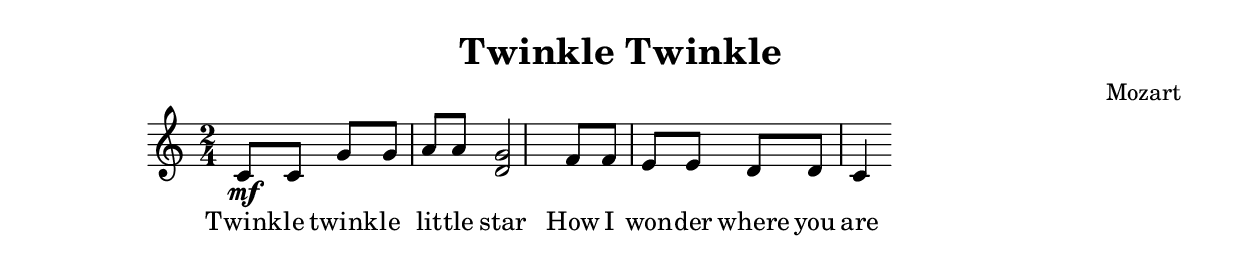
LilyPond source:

\header {
  title = "Twinkle Twinkle"
  composer = "Mozart"
}

\relative c' {
  \time 2/4
  c8\mf c g' g
  a a <g d>2
  f8 f e e
  d d c4
}

\addlyrics {
  Twink -- le twink -- le lit -- tle star
  How I won -- der where you are
}
